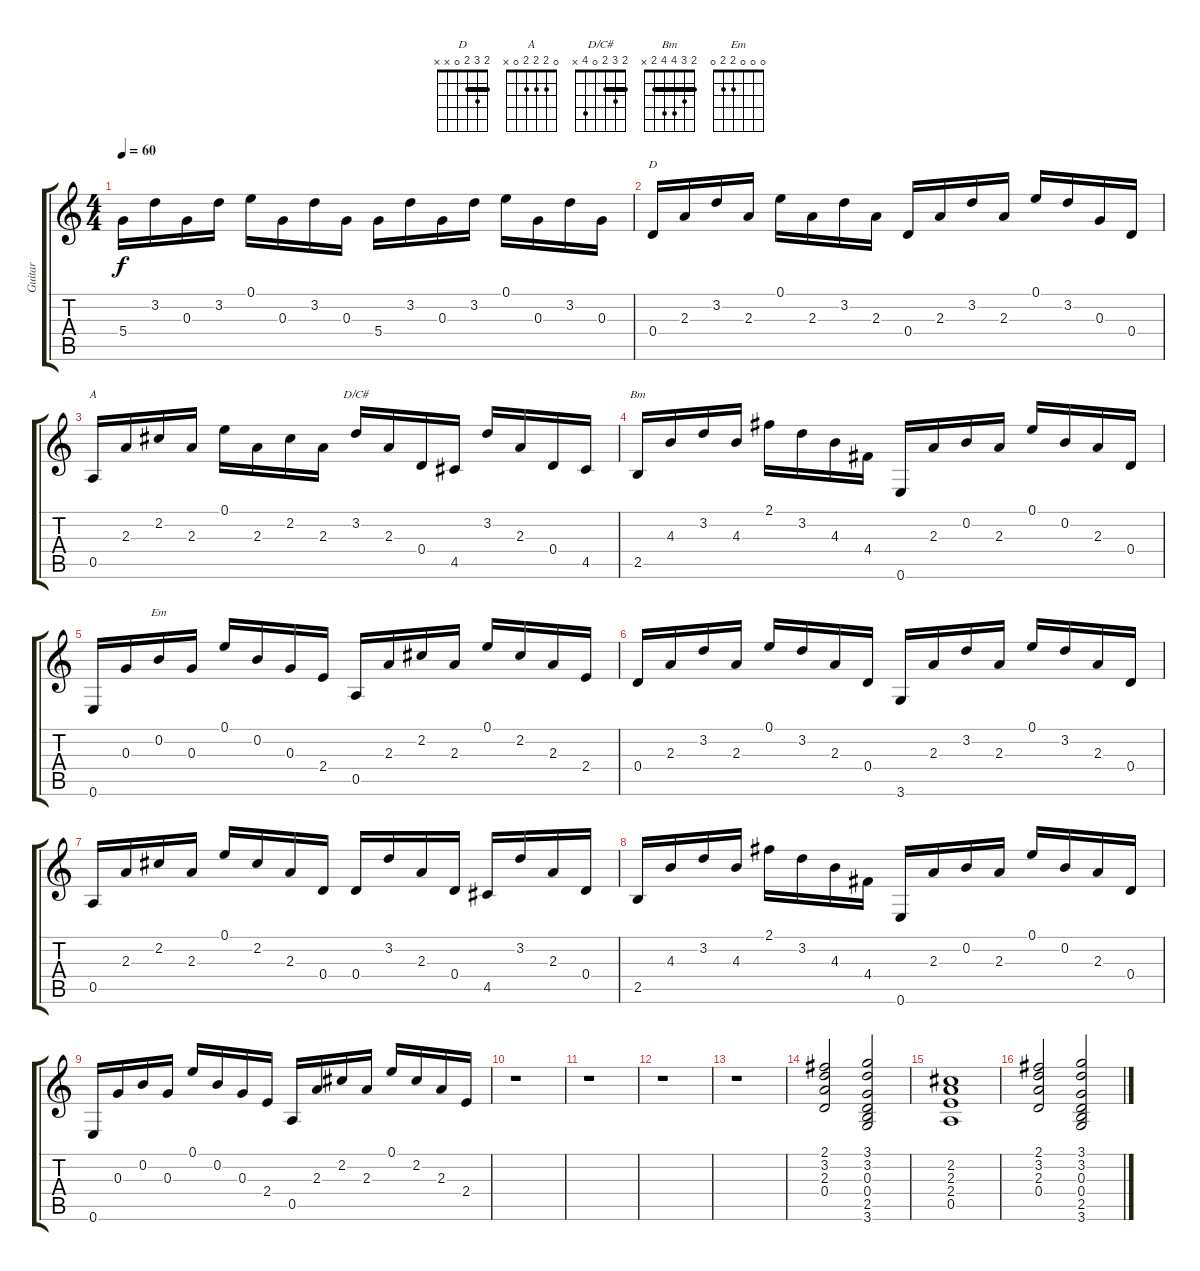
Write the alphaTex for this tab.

\track ("Guitar" "Guitar") {instrument electricguitarclean}
\staff {score tabs}
\tuning (E4 B3 G3 D3 A2 E2) {hide}
\chord ("D" 2 3 2 0 x x) {barre 2}
\chord ("A" 0 2 2 2 0 x)
\chord ("D/C#" 2 3 2 0 4 x) {barre 2}
\chord ("Bm" 2 3 4 4 2 x) {barre 2}
\chord ("Em" 0 0 0 2 2 0)
\ts (4 4)
\tempo 60
\clef g2
\ks c
5.4.16{dy f instrument electricguitarclean} 3.2.16 0.3.16 3.2.16 0.1.16 0.3.16 3.2.16 0.3.16 5.4.16 3.2.16 0.3.16 3.2.16 0.1.16 0.3.16 3.2.16 0.3.16 |
0.4.16{ch "D"} 2.3.16 3.2.16 2.3.16 0.1.16 2.3.16 3.2.16 2.3.16 0.4.16 2.3.16 3.2.16 2.3.16 0.1.16 3.2.16 0.3.16 0.4.16 |
0.5.16{ch "A"} 2.3.16 2.2.16 2.3.16 0.1.16 2.3.16 2.2.16 2.3.16 3.2.16{ch "D/C#"} 2.3.16 0.4.16 4.5.16 3.2.16 2.3.16 0.4.16 4.5.16 |
2.5.16{ch "Bm"} 4.3.16 3.2.16 4.3.16 2.1.16 3.2.16 4.3.16 4.4.16 0.6.16 2.3.16 0.2.16 2.3.16 0.1.16 0.2.16 2.3.16 0.4.16 |
0.6.16 0.3.16 0.2.16{ch "Em"} 0.3.16 0.1.16 0.2.16 0.3.16 2.4.16 0.5.16 2.3.16 2.2.16 2.3.16 0.1.16 2.2.16 2.3.16 2.4.16 |
0.4.16 2.3.16 3.2.16 2.3.16 0.1.16 3.2.16 2.3.16 0.4.16 3.6.16 2.3.16 3.2.16 2.3.16 0.1.16 3.2.16 2.3.16 0.4.16 |
0.5.16 2.3.16 2.2.16 2.3.16 0.1.16 2.2.16 2.3.16 0.4.16 0.4.16 3.2.16 2.3.16 0.4.16 4.5.16 3.2.16 2.3.16 0.4.16 |
2.5.16 4.3.16 3.2.16 4.3.16 2.1.16 3.2.16 4.3.16 4.4.16 0.6.16 2.3.16 0.2.16 2.3.16 0.1.16 0.2.16 2.3.16 0.4.16 |
0.6.16 0.3.16 0.2.16 0.3.16 0.1.16 0.2.16 0.3.16 2.4.16 0.5.16 2.3.16 2.2.16 2.3.16 0.1.16 2.2.16 2.3.16 2.4.16 |
r.1 |
r.1 |
r.1 |
r.1 |
(2.1 3.2 2.3 0.4).2{instrument electricguitarclean} (3.1 3.2 0.3 0.4 2.5 3.6).2 |
(2.2 2.3 2.4 0.5).1 |
(2.1 3.2 2.3 0.4).2 (3.1 3.2 0.3 0.4 2.5 3.6).2
